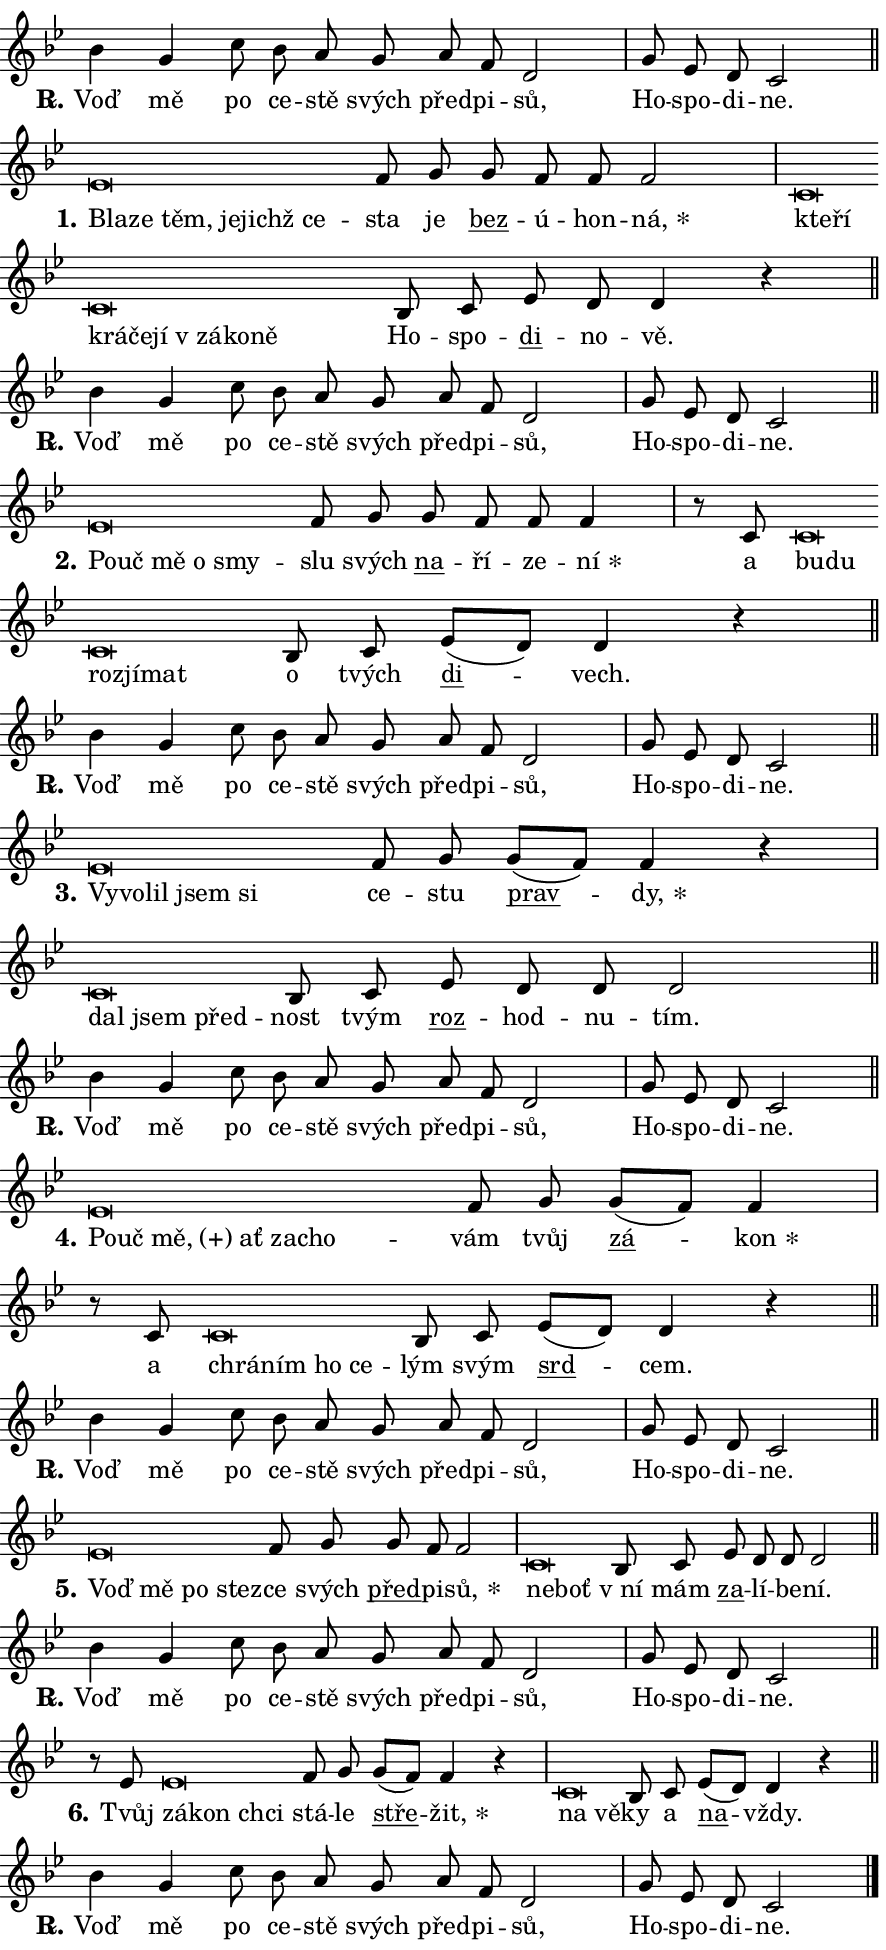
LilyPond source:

\version "2.24.0"
\header { tagline = "" }
\paper {
  indent = 0\cm
  top-margin = 0\cm
  right-margin = 0.13\cm % to fit lyric hyphens
  bottom-margin = 0\cm
  left-margin = 0\cm
  paper-width = 15\cm
  page-breaking = #ly:one-page-breaking
  system-system-spacing.basic-distance = #11
  score-system-spacing.basic-distance = #11
  ragged-last = ##f
}


%% Author: Thomas Morley
%% https://lists.gnu.org/archive/html/lilypond-user/2020-05/msg00002.html
#(define (line-position grob)
"Returns position of @var[grob} in current system:
   @code{'start}, if at first time-step
   @code{'end}, if at last time-step
   @code{'middle} otherwise
"
  (let* ((col (ly:item-get-column grob))
         (ln (ly:grob-object col 'left-neighbor))
         (rn (ly:grob-object col 'right-neighbor))
         (col-to-check-left (if (ly:grob? ln) ln col))
         (col-to-check-right (if (ly:grob? rn) rn col))
         (break-dir-left
           (and
             (ly:grob-property col-to-check-left 'non-musical #f)
             (ly:item-break-dir col-to-check-left)))
         (break-dir-right
           (and
             (ly:grob-property col-to-check-right 'non-musical #f)
             (ly:item-break-dir col-to-check-right))))
        (cond ((eqv? 1 break-dir-left) 'start)
              ((eqv? -1 break-dir-right) 'end)
              (else 'middle))))

#(define (tranparent-at-line-position vctor)
  (lambda (grob)
  "Relying on @code{line-position} select the relevant enry from @var{vctor}.
Used to determine transparency,"
    (case (line-position grob)
      ((end) (not (vector-ref vctor 0)))
      ((middle) (not (vector-ref vctor 1)))
      ((start) (not (vector-ref vctor 2))))))

noteHeadBreakVisibility =
#(define-music-function (break-visibility)(vector?)
"Makes @code{NoteHead}s transparent relying on @var{break-visibility}"
#{
  \override NoteHead.transparent =
    #(tranparent-at-line-position break-visibility)
#})

#(define delete-ledgers-for-transparent-note-heads
  (lambda (grob)
    "Reads whether a @code{NoteHead} is transparent.
If so this @code{NoteHead} is removed from @code{'note-heads} from
@var{grob}, which is supposed to be @code{LedgerLineSpanner}.
As a result ledgers are not printed for this @code{NoteHead}"
    (let* ((nhds-array (ly:grob-object grob 'note-heads))
           (nhds-list
             (if (ly:grob-array? nhds-array)
                 (ly:grob-array->list nhds-array)
                 '()))
           ;; Relies on the transparent-property being done before
           ;; Staff.LedgerLineSpanner.after-line-breaking is executed.
           ;; This is fragile ...
           (to-keep
             (remove
               (lambda (nhd)
                 (ly:grob-property nhd 'transparent #f))
               nhds-list)))
      ;; TODO find a better method to iterate over grob-arrays, similiar
      ;; to filter/remove etc for lists
      ;; For now rebuilt from scratch
      (set! (ly:grob-object grob 'note-heads)  '())
      (for-each
        (lambda (nhd)
          (ly:pointer-group-interface::add-grob grob 'note-heads nhd))
        to-keep))))

squashNotes = {
  \override NoteHead.X-extent = #'(-0.2 . 0.2)
  \override NoteHead.Y-extent = #'(-0.75 . 0)
  \override NoteHead.stencil =
    #(lambda (grob)
       (let ((pos (ly:grob-property grob 'staff-position)))
         (begin
           (if (< pos -7) (display "ERROR: Lower brevis then expected\n") (display ""))
           (if (<= pos -6) ly:text-interface::print ly:note-head::print))))
}
unSquashNotes = {
  \revert NoteHead.X-extent
  \revert NoteHead.Y-extent
  \revert NoteHead.stencil
}

hideNotes = \noteHeadBreakVisibility #begin-of-line-visible
unHideNotes = \noteHeadBreakVisibility #all-visible

% work-around for resetting accidentals
% https://lilypond.org/doc/v2.23/Documentation/notation/displaying-rhythms#unmetered-music
cadenzaMeasure = {
  \cadenzaOff
  \partial 1024 s1024
  \cadenzaOn
}

#(define-markup-command (accent layout props text) (markup?)
  "Underline accented syllable"
  (interpret-markup layout props
    #{\markup \override #'(offset . 4.3) \underline { #text }#}))

responsum = \markup \concat {
  "R" \hspace #-1.05 \path #0.1 #'((moveto 0 0.07) (lineto 0.9 0.8)) \hspace #0.05 "."
}

spaceSize = #0.6828661417322834 % exact space size for TeX Gyre Schola

\layout {
  \context {
    \Staff
    \remove "Time_signature_engraver"
    \override LedgerLineSpanner.after-line-breaking = #delete-ledgers-for-transparent-note-heads
  }
  \context {
    \Lyrics {
      \override LyricSpace.minimum-distance = \spaceSize
      \override LyricText.font-name = #"TeX Gyre Schola"
      \override LyricText.font-size = 1
      \override StanzaNumber.font-name = #"TeX Gyre Schola Bold"
      \override StanzaNumber.font-size = 1
    }
  }
  \context {
    \Score 
    \override NoteHead.text =
      #(lambda (grob) 
        (let ((pos (ly:grob-property grob 'staff-position)))
          #{\markup {
            \combine
              \halign #-0.55 \raise #(if (= pos -6) 0 0.5) \override #'(thickness . 2) \draw-line #'(3.2 . 0)
              \musicglyph "noteheads.sM1"
          }#}))
  }
}

% magnetic-lyrics.ily
%
%   written by
%     Jean Abou Samra <jean@abou-samra.fr>
%     Werner Lemberg <wl@gnu.org>
%
%   adapted by
%     Jiri Hon <jiri.hon@gmail.com>
%
% Version 2022-Apr-15

% https://www.mail-archive.com/lilypond-user@gnu.org/msg149350.html

#(define (Left_hyphen_pointer_engraver context)
   "Collect syllable-hyphen-syllable occurrences in lyrics and store
them in properties.  This engraver only looks to the left.  For
example, if the lyrics input is @code{foo -- bar}, it does the
following.

@itemize @bullet
@item
Set the @code{text} property of the @code{LyricHyphen} grob between
@q{foo} and @q{bar} to @code{foo}.

@item
Set the @code{left-hyphen} property of the @code{LyricText} grob with
text @q{foo} to the @code{LyricHyphen} grob between @q{foo} and
@q{bar}.
@end itemize

Use this auxiliary engraver in combination with the
@code{lyric-@/text::@/apply-@/magnetic-@/offset!} hook."
   (let ((hyphen #f)
         (text #f))
     (make-engraver
      (acknowledgers
       ((lyric-syllable-interface engraver grob source-engraver)
        (set! text grob)))
      (end-acknowledgers
       ((lyric-hyphen-interface engraver grob source-engraver)
        ;(when (not (grob::has-interface grob 'lyric-space-interface))
          (set! hyphen grob)));)
      ((stop-translation-timestep engraver)
       (when (and text hyphen)
         (ly:grob-set-object! text 'left-hyphen hyphen))
       (set! text #f)
       (set! hyphen #f)))))

#(define (lyric-text::apply-magnetic-offset! grob)
   "If the space between two syllables is less than the value in
property @code{LyricText@/.details@/.squash-threshold}, move the right
syllable to the left so that it gets concatenated with the left
syllable.

Use this function as a hook for
@code{LyricText@/.after-@/line-@/breaking} if the
@code{Left_@/hyphen_@/pointer_@/engraver} is active."
   (let ((hyphen (ly:grob-object grob 'left-hyphen #f)))
     (when hyphen
       (let ((left-text (ly:spanner-bound hyphen LEFT)))
         (when (grob::has-interface left-text 'lyric-syllable-interface)
           (let* ((common (ly:grob-common-refpoint grob left-text X))
                  (this-x-ext (ly:grob-extent grob common X))
                  (left-x-ext
                   (begin
                     ;; Trigger magnetism for left-text.
                     (ly:grob-property left-text 'after-line-breaking)
                     (ly:grob-extent left-text common X)))
                  ;; `delta` is the gap width between two syllables.
                  (delta (- (interval-start this-x-ext)
                            (interval-end left-x-ext)))
                  (details (ly:grob-property grob 'details))
                  (threshold (assoc-get 'squash-threshold details 0.2)))
             (when (< delta threshold)
               (let* (;; We have to manipulate the input text so that
                      ;; ligatures crossing syllable boundaries are not
                      ;; disabled.  For languages based on the Latin
                      ;; script this is essentially a beautification.
                      ;; However, for non-Western scripts it can be a
                      ;; necessity.
                      (lt (ly:grob-property left-text 'text))
                      (rt (ly:grob-property grob 'text))
                      (is-space (grob::has-interface hyphen 'lyric-space-interface))
                      (space (if is-space " " ""))
                      (extra-delta (if is-space spaceSize 0))
                      ;; Append new syllable.
                      (ltrt-space (if (and (string? lt) (string? rt))
                                (string-append lt space rt)
                                (make-concat-markup (list lt space rt))))
                      ;; Right-align `ltrt` to the right side.
                      (ltrt-space-markup (grob-interpret-markup
                               grob
                               (make-translate-markup
                                (cons (interval-length this-x-ext) 0)
                                (make-right-align-markup ltrt-space)))))
                 (begin
                   ;; Don't print `left-text`.
                   (ly:grob-set-property! left-text 'stencil #f)
                   ;; Set text and stencil (which holds all collected
                   ;; syllables so far) and shift it to the left.
                   (ly:grob-set-property! grob 'text ltrt-space)
                   (ly:grob-set-property! grob 'stencil ltrt-space-markup)
                   (ly:grob-translate-axis! grob (- (- delta extra-delta)) X))))))))))


#(define (lyric-hyphen::displace-bounds-first grob)
   ;; Make very sure this callback isn't triggered too early.
   (let ((left (ly:spanner-bound grob LEFT))
         (right (ly:spanner-bound grob RIGHT)))
     (ly:grob-property left 'after-line-breaking)
     (ly:grob-property right 'after-line-breaking)
     (ly:lyric-hyphen::print grob)))

squashThreshold = #0.4

\layout {
  \context {
    \Lyrics
    \consists #Left_hyphen_pointer_engraver
    \override LyricText.after-line-breaking =
      #lyric-text::apply-magnetic-offset!
    \override LyricHyphen.stencil = #lyric-hyphen::displace-bounds-first
    \override LyricText.details.squash-threshold = \squashThreshold
    \override LyricHyphen.minimum-distance = 0
    \override LyricHyphen.minimum-length = \squashThreshold
  }
}

squashText = \override LyricText.details.squash-threshold = 9999
unSquashText = \override LyricText.details.squash-threshold = \squashThreshold

leftText = \override LyricText.self-alignment-X = #LEFT
unLeftText = \revert LyricText.self-alignment-X

starOffset = #(lambda (grob) 
                (let ((x_offset (ly:self-alignment-interface::aligned-on-x-parent grob)))
                  (if (= x_offset 0) 0 (+ x_offset 1.2))))

star = #(define-music-function (syllable)(string?)
"Append star separator at the end of a syllable"
#{
  \once \override LyricText.X-offset = #starOffset
  \lyricmode { \markup {
    #syllable
    \override #'((font-name . "TeX Gyre Schola Bold")) \hspace #0.2 \lower #0.65 \larger "*"
  } }
#})

starAccent = #(define-music-function (syllable)(string?)
"Append star separator at the end of a syllable and make accent"
#{
  \once \override LyricText.X-offset = #starOffset
  \lyricmode { \markup {
    \accent #syllable
    \override #'((font-name . "TeX Gyre Schola Bold")) \hspace #0.2 \lower #0.65 \larger "*"
  } }
#})

breath = #(define-music-function (syllable)(string?)
"Append breathing indicator at the end of a syllable"
#{
  \lyricmode { \markup { #syllable "+" } }
#})

optionalBreath = #(define-music-function (syllable)(string?)
"Append optional breathing indicator at the end of a syllable"
#{
  \lyricmode { \markup { #syllable "(+)" } }
#})


\score {
    <<
        \new Voice = "melody" { \cadenzaOn \key bes \major \relative { bes'4 g c8 bes a \bar "" g a f d2 \cadenzaMeasure \bar "|" g8 es d c2 \cadenzaMeasure \bar "||" \break } }
        \new Lyrics \lyricsto "melody" { \lyricmode { \set stanza = \responsum
Voď mě po ce -- stě svých před -- pi -- sů, Ho -- spo -- di -- ne. } }
    >>
    \layout {}
}

\score {
    <<
        \new Voice = "melody" { \cadenzaOn \key bes \major \relative { \squashNotes es'\breve*1/16 \hideNotes \breve*1/16 \bar "" \breve*1/16 \bar "" \breve*1/16 \bar "" \breve*1/16 \breve*1/16 \bar "" \unHideNotes \unSquashNotes f8 g \bar "" g f f f2 \cadenzaMeasure \bar "|" \squashNotes c\breve*1/16 \hideNotes \breve*1/16 \bar "" \breve*1/16 \bar "" \breve*1/16 \bar "" \breve*1/16 \bar "" \breve*1/16 \bar "" \breve*1/16 \breve*1/16 \bar "" \unHideNotes \unSquashNotes bes8 c \bar "" es d d4 r \cadenzaMeasure \bar "||" \break } }
        \new Lyrics \lyricsto "melody" { \lyricmode { \set stanza = "1."
\leftText Bla -- \squashText ze těm, je -- jichž ce -- \unLeftText \unSquashText sta je \markup \accent bez -- ú -- hon -- \star ná, \leftText kte -- \squashText ří krá -- če -- jí "v zá" -- ko -- ně \unLeftText \unSquashText Ho -- spo -- \markup \accent di -- no -- vě. } }
    >>
    \layout {}
}

\score {
    <<
        \new Voice = "melody" { \cadenzaOn \key bes \major \relative { bes'4 g c8 bes a \bar "" g a f d2 \cadenzaMeasure \bar "|" g8 es d c2 \cadenzaMeasure \bar "||" \break } }
        \new Lyrics \lyricsto "melody" { \lyricmode { \set stanza = \responsum
Voď mě po ce -- stě svých před -- pi -- sů, Ho -- spo -- di -- ne. } }
    >>
    \layout {}
}

\score {
    <<
        \new Voice = "melody" { \cadenzaOn \key bes \major \relative { \squashNotes es'\breve*1/16 \hideNotes \breve*1/16 \bar "" \breve*1/16 \bar "" \breve*1/16 \breve*1/16 \bar "" \unHideNotes \unSquashNotes f8 g \bar "" g f f f4 \cadenzaMeasure \bar "|" r8 c8 \squashNotes c\breve*1/16 \hideNotes \breve*1/16 \bar "" \breve*1/16 \bar "" \breve*1/16 \breve*1/16 \bar "" \unHideNotes \unSquashNotes bes8 c \bar "" es[( d)] d4 r \cadenzaMeasure \bar "||" \break } }
        \new Lyrics \lyricsto "melody" { \lyricmode { \set stanza = "2."
\leftText Po -- \squashText uč mě o smy -- \unLeftText \unSquashText slu svých \markup \accent na -- ří -- ze -- \star ní a \leftText bu -- \squashText du roz -- jí -- mat \unLeftText \unSquashText o tvých \markup \accent di -- vech. } }
    >>
    \layout {}
}

\score {
    <<
        \new Voice = "melody" { \cadenzaOn \key bes \major \relative { bes'4 g c8 bes a \bar "" g a f d2 \cadenzaMeasure \bar "|" g8 es d c2 \cadenzaMeasure \bar "||" \break } }
        \new Lyrics \lyricsto "melody" { \lyricmode { \set stanza = \responsum
Voď mě po ce -- stě svých před -- pi -- sů, Ho -- spo -- di -- ne. } }
    >>
    \layout {}
}

\score {
    <<
        \new Voice = "melody" { \cadenzaOn \key bes \major \relative { \squashNotes es'\breve*1/16 \hideNotes \breve*1/16 \bar "" \breve*1/16 \bar "" \breve*1/16 \breve*1/16 \bar "" \unHideNotes \unSquashNotes f8 g \bar "" g[( f)] f4 r \cadenzaMeasure \bar "|" \squashNotes c\breve*1/16 \hideNotes \breve*1/16 \breve*1/16 \bar "" \unHideNotes \unSquashNotes bes8 c \bar "" es d d d2 \cadenzaMeasure \bar "||" \break } }
        \new Lyrics \lyricsto "melody" { \lyricmode { \set stanza = "3."
\leftText Vy -- \squashText vo -- lil jsem si \unLeftText \unSquashText ce -- stu \markup \accent prav -- \star dy, \leftText dal \squashText jsem před -- \unLeftText \unSquashText nost tvým \markup \accent roz -- hod -- nu -- tím. } }
    >>
    \layout {}
}

\score {
    <<
        \new Voice = "melody" { \cadenzaOn \key bes \major \relative { bes'4 g c8 bes a \bar "" g a f d2 \cadenzaMeasure \bar "|" g8 es d c2 \cadenzaMeasure \bar "||" \break } }
        \new Lyrics \lyricsto "melody" { \lyricmode { \set stanza = \responsum
Voď mě po ce -- stě svých před -- pi -- sů, Ho -- spo -- di -- ne. } }
    >>
    \layout {}
}

\score {
    <<
        \new Voice = "melody" { \cadenzaOn \key bes \major \relative { \squashNotes es'\breve*1/16 \hideNotes \breve*1/16 \bar "" \breve*1/16 \bar "" \breve*1/16 \bar "" \breve*1/16 \breve*1/16 \bar "" \unHideNotes \unSquashNotes f8 g \bar "" g[( f)] f4 \cadenzaMeasure \bar "|" r8 c8 \squashNotes c\breve*1/16 \hideNotes \breve*1/16 \bar "" \breve*1/16 \breve*1/16 \bar "" \unHideNotes \unSquashNotes bes8 c \bar "" es[( d)] d4 r \cadenzaMeasure \bar "||" \break } }
        \new Lyrics \lyricsto "melody" { \lyricmode { \set stanza = "4."
\leftText Po -- \squashText uč \optionalBreath mě, ať za -- cho -- \unLeftText \unSquashText vám tvůj \markup \accent zá -- \star kon a \leftText chrá -- \squashText ním ho ce -- \unLeftText \unSquashText lým svým \markup \accent srd -- cem. } }
    >>
    \layout {}
}

\score {
    <<
        \new Voice = "melody" { \cadenzaOn \key bes \major \relative { bes'4 g c8 bes a \bar "" g a f d2 \cadenzaMeasure \bar "|" g8 es d c2 \cadenzaMeasure \bar "||" \break } }
        \new Lyrics \lyricsto "melody" { \lyricmode { \set stanza = \responsum
Voď mě po ce -- stě svých před -- pi -- sů, Ho -- spo -- di -- ne. } }
    >>
    \layout {}
}

\score {
    <<
        \new Voice = "melody" { \cadenzaOn \key bes \major \relative { \squashNotes es'\breve*1/16 \hideNotes \breve*1/16 \bar "" \breve*1/16 \breve*1/16 \bar "" \unHideNotes \unSquashNotes f8 g \bar "" g f f2 \cadenzaMeasure \bar "|" \squashNotes c\breve*1/16 \hideNotes \breve*1/16 \bar "" \unHideNotes \unSquashNotes bes8 c \bar "" es d d d2 \cadenzaMeasure \bar "||" \break } }
        \new Lyrics \lyricsto "melody" { \lyricmode { \set stanza = "5."
\leftText Voď \squashText mě po stez -- \unLeftText \unSquashText ce svých \markup \accent před -- pi -- \star sů, \leftText ne -- \squashText boť \unLeftText \unSquashText "v ní" mám \markup \accent za -- lí -- be -- ní. } }
    >>
    \layout {}
}

\score {
    <<
        \new Voice = "melody" { \cadenzaOn \key bes \major \relative { bes'4 g c8 bes a \bar "" g a f d2 \cadenzaMeasure \bar "|" g8 es d c2 \cadenzaMeasure \bar "||" \break } }
        \new Lyrics \lyricsto "melody" { \lyricmode { \set stanza = \responsum
Voď mě po ce -- stě svých před -- pi -- sů, Ho -- spo -- di -- ne. } }
    >>
    \layout {}
}

\score {
    <<
        \new Voice = "melody" { \cadenzaOn \key bes \major \relative { r8 es'8 \squashNotes es\breve*1/16 \hideNotes \breve*1/16 \breve*1/16 \bar "" \unHideNotes \unSquashNotes f8 g \bar "" g[( f)] f4 r \cadenzaMeasure \bar "|" \squashNotes c\breve*1/16 \hideNotes \breve*1/16 \bar "" \unHideNotes \unSquashNotes bes8 c \bar "" es[( d)] d4 r \cadenzaMeasure \bar "||" \break } }
        \new Lyrics \lyricsto "melody" { \lyricmode { \set stanza = "6."
Tvůj \leftText zá -- \squashText kon chci \unLeftText \unSquashText stá -- le \markup \accent stře -- \star žit, \leftText na \squashText vě -- \unLeftText \unSquashText ky a \markup \accent na -- vždy. } }
    >>
    \layout {}
}

\score {
    <<
        \new Voice = "melody" { \cadenzaOn \key bes \major \relative { bes'4 g c8 bes a \bar "" g a f d2 \cadenzaMeasure \bar "|" g8 es d c2 \cadenzaMeasure \bar "||" \break } \bar "|." }
        \new Lyrics \lyricsto "melody" { \lyricmode { \set stanza = \responsum
Voď mě po ce -- stě svých před -- pi -- sů, Ho -- spo -- di -- ne. } }
    >>
    \layout {}
}
